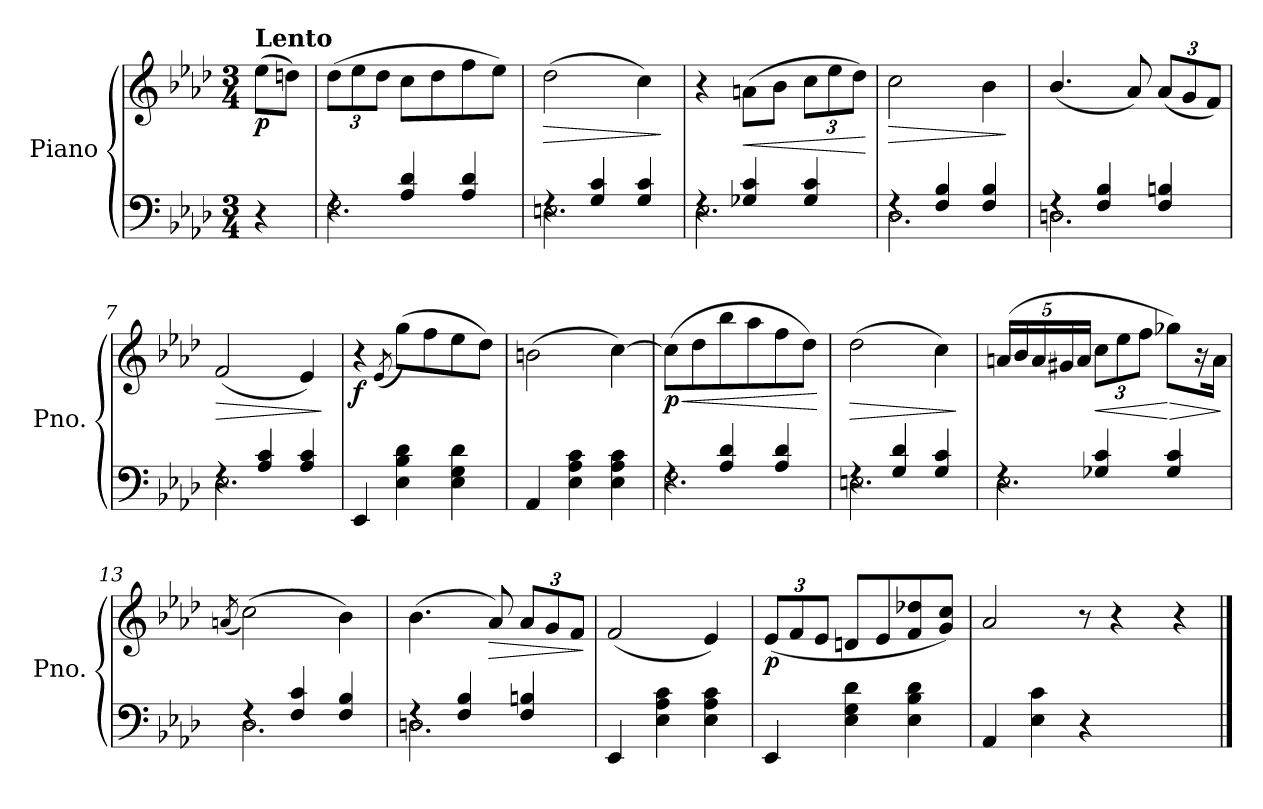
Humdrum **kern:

**kern	**kern	**dynam
*part1	*part1	*part1
*staff2	*staff1	*staff1/2
*I"Piano	*	*
*I'Pno.	*	*
*clefF4	*clefG2	*
*k[b-e-a-d-]	*k[b-e-a-d-]	*
*M3/4	*M3/4	*
*MM138	*MM138	*
=1	=1	=1
!	!LO:TX:a:B:t=Lento	!
!	!	!LO:DY:b
4r	(>8ee-\L	p
.	8ddn\J)	.
=2	=2	=2
*^	*	*
*	*	*Xbrackettup	*
4rF	2.F\	(>12dd-\L	.
.	.	12ee-\	.
.	.	12dd-\J	.
4A-/ 4d-/	.	8cc\L	.
.	.	8dd-\	.
4A-/ 4d-/	.	8ff\	.
.	.	8ee-\J)	.
=3	=3	=3	=3
!	!	!	!LO:HP:b
4rF	2.En\	(>2dd-\	>
4G/ 4c/	.	.	.
4G/ 4c/	.	4cc\)	.
*v	*v	*	*
.	.	]
=4	=4	=4
*^	*	*
4rF	2.E-\	4r	.
!	!	!	!LO:HP:b
4G-X/ 4c/	.	(>8an\L	<
.	.	8b-\J	.
4G-/ 4c/	.	12cc\L	.
.	.	12ee-\	.
.	.	12dd-\J)	.
*v	*v	*	*
.	.	[
=5	=5	=5
*^	*	*
!	!	!	!LO:HP:b
4rF	2.D-\	2cc\	>
4F/ 4B-/	.	.	.
4F/ 4B-/	.	4b-\	.
*v	*v	*	*
.	.	]
=6	=6	=6
*^	*	*
4rF	2.Dn\	(<4.b-/	.
4F/ 4B-/	.	.	.
.	.	8a-/)	.
4F/ 4Bn/	.	(<12a-/L	.
.	.	12g/	.
.	.	12f/J)	.
!!LO:LB:g=z
=7	=7	=7	=7
!	!	!	!LO:HP:b
4rF	2.E-\	(<2f/	>
4A-/ 4c/	.	.	.
4A-/ 4c/	.	4e-/)	.
*v	*v	*	*
.	.	]
=8	=8	=8
!	!	!LO:DY:b
4EE-/	4r	f
.	(<8qe-/	.
4E-\ 4B-\ 4d-\	(>8gg\L)	.
.	8ff\	.
4E-\ 4G\ 4d-\	8ee-\	.
.	8dd-\J)	.
=9	=9	=9
4AA-/	(>2bn\	.
4E-\ 4A-\ 4c\	.	.
4E-\ 4A-\ 4c\	[4cc\)	.
=10	=10	=10
*^	*	*
!	!	!	!LO:HP:b
!	!	!	!LO:DY:n=1:b
4rF	2.F\	(>8cc\L]	< p
.	.	8dd-\	.
4A-/ 4d-/	.	8bb-\	.
.	.	8aa-\	.
4A-/ 4d-/	.	8ff\	.
.	.	8dd-\J)	.
*v	*v	*	*
.	.	[
=11	=11	=11
*^	*	*
!	!	!	!LO:HP:b
4rF	2.En\	(>2dd-\	>
4G/ 4d-/	.	.	.
4G/ 4c/	.	4cc\)	.
*v	*v	*	*
.	.	]
=12	=12	=12
*^	*	*
4rF	2.E-\	(>20an/LL	.
.	.	20b-/	.
.	.	20a/	.
.	.	20g#X/	.
.	.	20a/JJ	.
!	!	!	!LO:HP:b
4G-X/ 4c/	.	12cc\L	<
.	.	12ee-\	.
.	.	12ff\J	.
!	!	!	!LO:HP:n=1:b
4G-/ 4c/	.	8gg-X\L)	[ >
.	.	16r	.
.	.	16a\Jk	.
*v	*v	*	*
.	.	]
!!LO:LB:g=z
=13	=13	=13
.	(<8qan/	.
*^	*	*
4rF	2.D-\	(>2cc\)	.
4F/ 4c/	.	.	.
4F/ 4B-/	.	4b-\)	.
=14	=14	=14	=14
4rF	2.Dn\	(<4.b-\	.
4F/ 4B-/	.	.	.
!	!	!	!LO:HP:b
.	.	8a-/)	>
4F/ 4Bn/	.	12a-/L	.
.	.	12g/	.
.	.	12f/J	.
*v	*v	*	*
.	.	]
=15	=15	=15
4EE-/	(<2f/	.
4E-\ 4A-\ 4c\	.	.
4E-\ 4A-\ 4c\	4e-/)	.
=16	=16	=16
!	!	!LO:DY:b
4EE-/	(<12e-/L	p
.	12f/	.
.	12e-/J	.
4E-\ 4G\ 4d-\	8dn/L	.
.	8e-/	.
4E-\ 4B-\ 4d-\	8f/ 8dd-X/	.
.	8g/ 8cc/J)	.
=17	=17	=17
4AA-/	2a-/	.
4E-\ 4c\	.	.
4r	8r	.
.	4r	.
4.ryy	.	.
.	4r	.
==	==	==
*-	*-	*-
